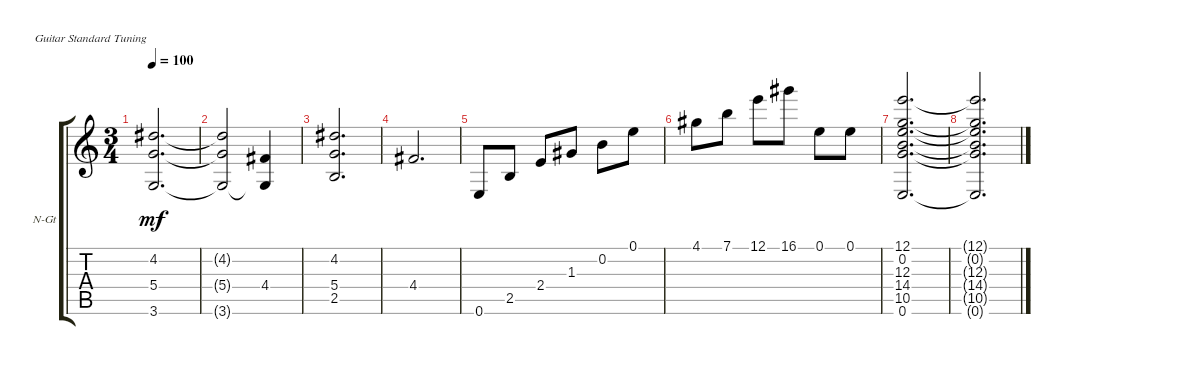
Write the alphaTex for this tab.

\bracketExtendMode groupsimilarinstruments
\firstSystemTrackNameOrientation horizontal
\otherSystemsTrackNameOrientation horizontal
\track ("Classical Guitar" "N-Gt") {instrument acousticguitarnylon}
\staff {score tabs}
\tuning (E4 B3 G3 D3 A2 E2)
\ts (3 4)
\tempo 100
\clef g2
\ks c
(3.6 5.4 4.2).2{d dy mf} |
(3.6{t} 4.2{t} 5.4{t}).2 (3.6{t} 4.4).4 |
(2.5 4.2 5.4).2{d} |
4.4.2{d} |
0.6.8 2.5.8 2.4.8 1.3.8 0.2.8 0.1.8 |
4.1.8 7.1.8 12.1.8 16.1.8 0.1.8 0.1.8 |
(12.1 0.2 12.3 14.4 10.5 0.6).2{d} |
(12.1{t} 0.2{t} 12.3{t} 14.4{t} 10.5{t} 0.6{t}).2{d}
